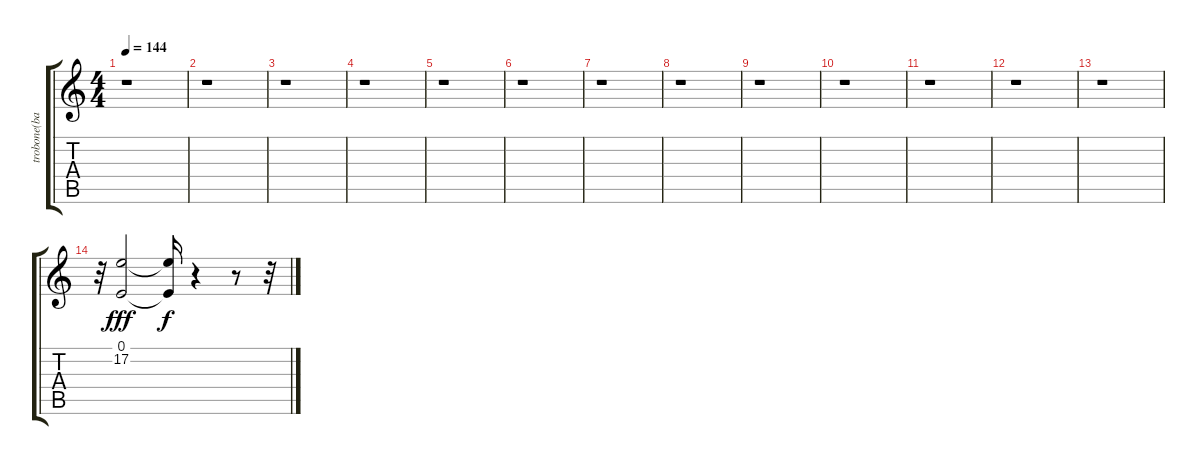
\track ("trobone(base)" "trobone(ba") {instrument brasssection}
\staff {score tabs}
\tuning (E4 B3 G3 D3 A2 E2) {hide}
\ts (4 4)
\tempo 144
\clef g2
\ks c
r.1{dy ff} |
r.1 |
r.1 |
r.1 |
r.1 |
r.1 |
r.1 |
r.1 |
r.1 |
r.1 |
r.1 |
r.1 |
r.1 |
r.32 (0.1 17.2).2{dy fff} (0.1{t} 17.2{t}).16{dy f} r.4 r.8 r.32
